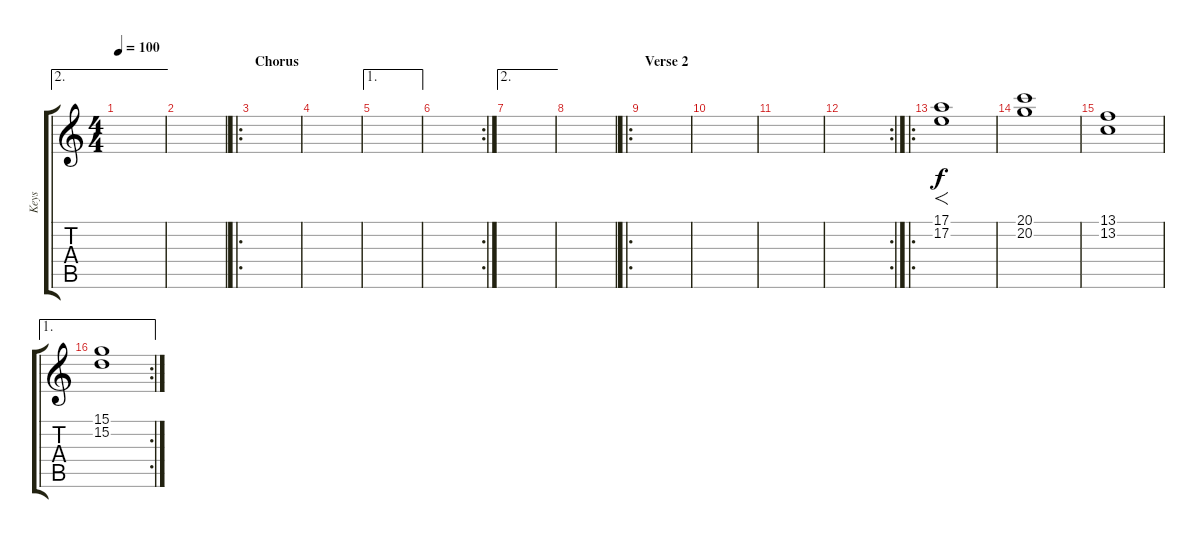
\track ("Keys" "Keys") {instrument stringensemble1}
\staff {score tabs}
\tuning (E4 B3 G3 D3 A2 E2) {hide}
\ae 2
\ts (4 4)
\tempo 100
\clef g2
\ks c
|
|
\ro
\section ("" "Chorus")
|
|
\ae 1
|
\rc 2
|
\ae 2
|
|
\ro
\section ("" "Verse 2")
|
|
|
\rc 2
|
\ro
(17.1 17.2).1{f} |
(20.1 20.2).1 |
(13.1 13.2).1 |
\ae 1
\rc 2
(15.1 15.2).1
